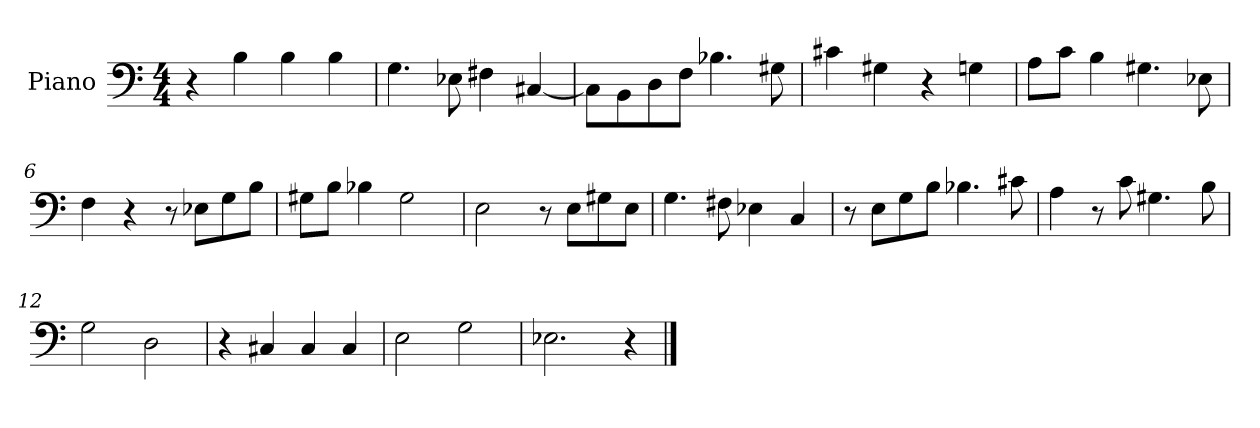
**kern
*part1
*staff1
*I"Piano
*I'Pno.
*clefF4
*k[]
*M4/4
*MM120
=1
4r
4B\
4B\
4B\
=2
4.G\
8E-X\
4F#X\
[4C#X/
=3
8C#\L]
8BB\
8D\
8F\J
4.B-X\
8G#X\
=4
4c#X\
4G#X\
4r
4Gn\
=5
8A\L
8c\J
4B\
4.G#X\
8E-X\
=6
4F\
4r
8r
8E-X\L
8G\
8B\J
=7
8G#X\L
8B\J
4B-X\
2G#\
!!LO:LB:g=z
=8
2E\
8r
8E\L
8G#X\
8E\J
=9
4.G\
8F#X\
4E-X\
4C/
=10
8r
8E\L
8G\
8B\J
4.B-X\
8c#X\
=11
4A\
8r
8c\
4.G#X\
8B\
=12
2G\
2D\
=13
4r
4C#X/
4C#/
4C#/
=14
2E\
2G\
=15
2.E-X\
4r
==
*-
